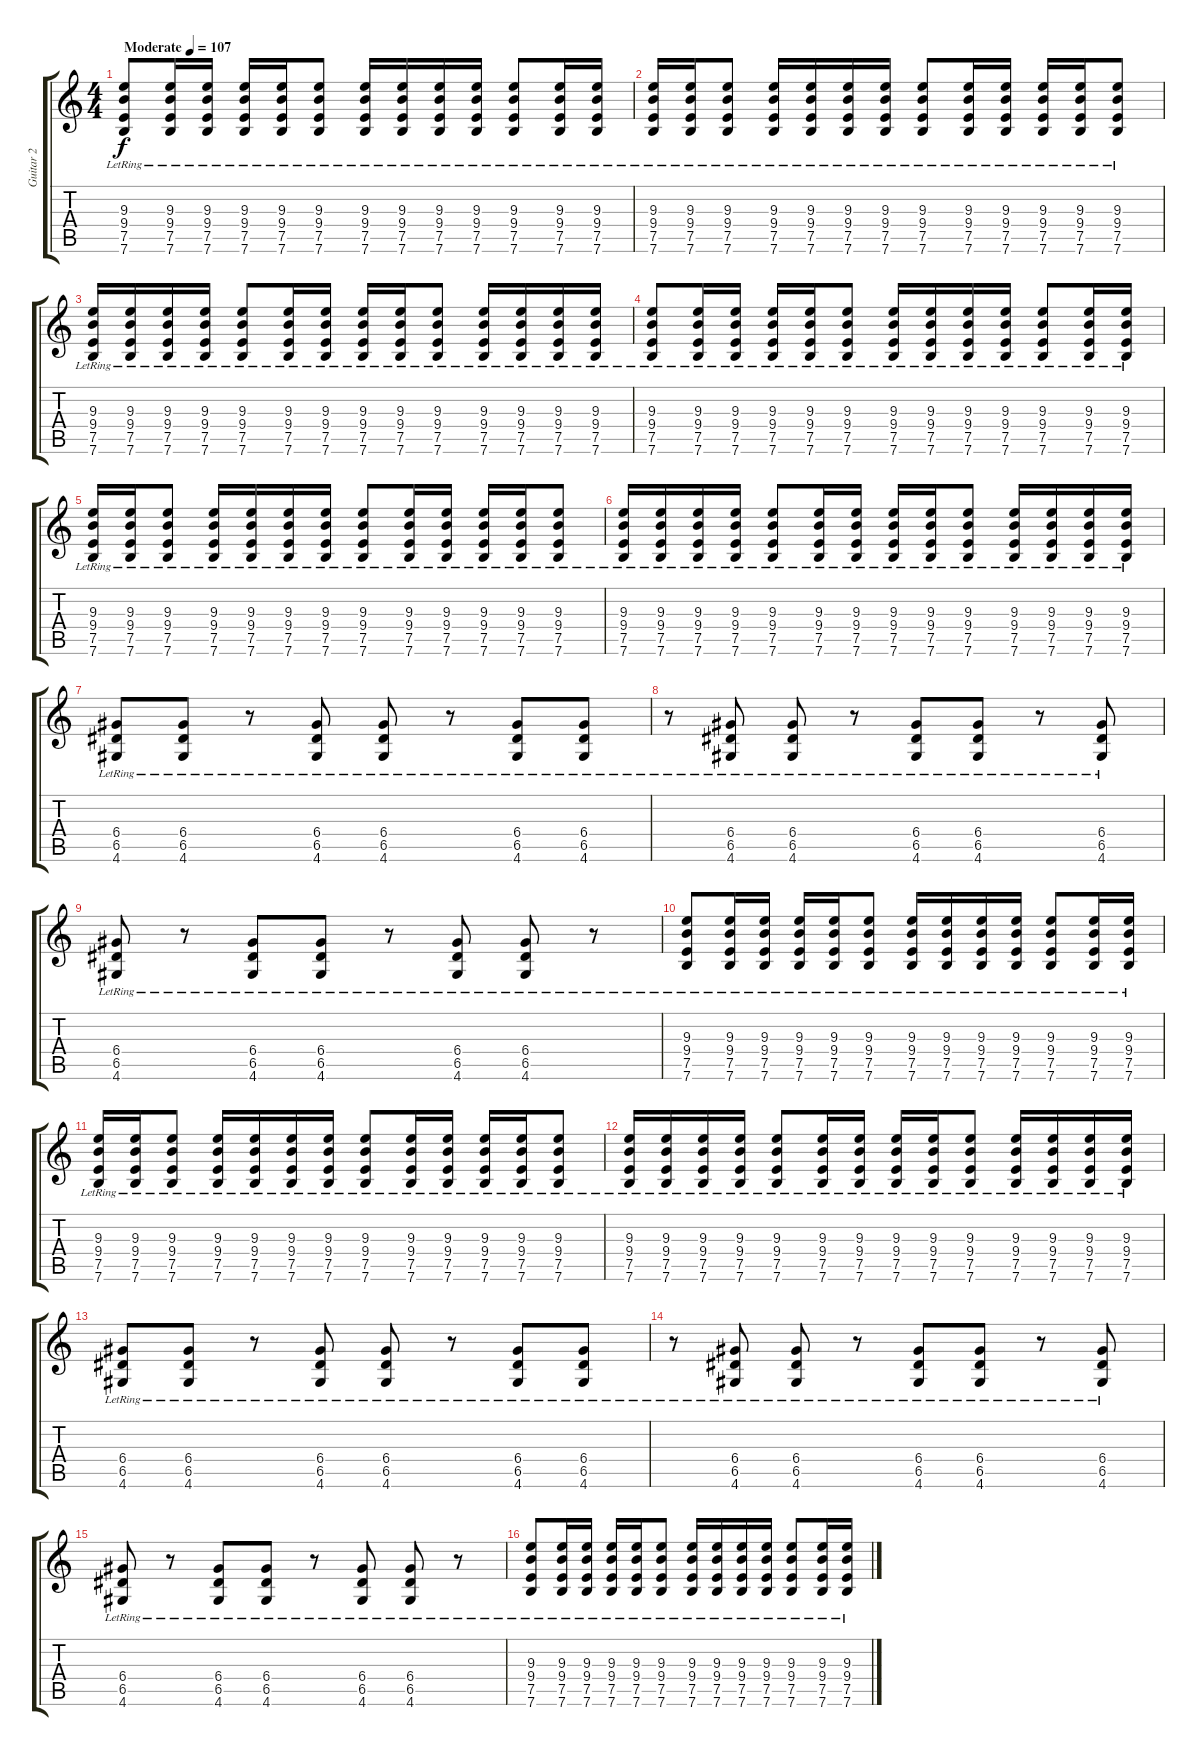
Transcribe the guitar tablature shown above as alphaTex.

\track ("Guitar 2" "Guitar 2") {instrument electricguitarclean}
\staff {score tabs}
\tuning (E4 B3 G3 D3 A2 E2) {hide}
\ts (4 4)
\tempo (107 "Moderate")
\clef g2
\ks c
(9.3{lr} 9.4{lr} 7.5{lr} 7.6{lr}).8{dy f instrument electricguitarclean} (9.3{lr} 9.4{lr} 7.5{lr} 7.6{lr}).16 (9.3{lr} 9.4{lr} 7.5{lr} 7.6{lr}).16 (9.3{lr} 9.4{lr} 7.5{lr} 7.6{lr}).16 (9.3{lr} 9.4{lr} 7.5{lr} 7.6{lr}).16 (9.3{lr} 9.4{lr} 7.5{lr} 7.6{lr}).8 (9.3{lr} 9.4{lr} 7.5{lr} 7.6{lr}).16 (9.3{lr} 9.4{lr} 7.5{lr} 7.6{lr}).16 (9.3{lr} 9.4{lr} 7.5{lr} 7.6{lr}).16 (9.3{lr} 9.4{lr} 7.5{lr} 7.6{lr}).16 (9.3{lr} 9.4{lr} 7.5{lr} 7.6{lr}).8 (9.3{lr} 9.4{lr} 7.5{lr} 7.6{lr}).16 (9.3{lr} 9.4{lr} 7.5{lr} 7.6{lr}).16 |
(9.3{lr} 9.4{lr} 7.5{lr} 7.6{lr}).16 (9.3{lr} 9.4{lr} 7.5{lr} 7.6{lr}).16 (9.3{lr} 9.4{lr} 7.5{lr} 7.6{lr}).8 (9.3{lr} 9.4{lr} 7.5{lr} 7.6{lr}).16 (9.3{lr} 9.4{lr} 7.5{lr} 7.6{lr}).16 (9.3{lr} 9.4{lr} 7.5{lr} 7.6{lr}).16 (9.3{lr} 9.4{lr} 7.5{lr} 7.6{lr}).16 (9.3{lr} 9.4{lr} 7.5{lr} 7.6{lr}).8 (9.3{lr} 9.4{lr} 7.5{lr} 7.6{lr}).16 (9.3{lr} 9.4{lr} 7.5{lr} 7.6{lr}).16 (9.3{lr} 9.4{lr} 7.5{lr} 7.6{lr}).16 (9.3{lr} 9.4{lr} 7.5{lr} 7.6{lr}).16 (9.3{lr} 9.4{lr} 7.5{lr} 7.6{lr}).8 |
(9.3{lr} 9.4{lr} 7.5{lr} 7.6{lr}).16 (9.3{lr} 9.4{lr} 7.5{lr} 7.6{lr}).16 (9.3{lr} 9.4{lr} 7.5{lr} 7.6{lr}).16 (9.3{lr} 9.4{lr} 7.5{lr} 7.6{lr}).16 (9.3{lr} 9.4{lr} 7.5{lr} 7.6{lr}).8 (9.3{lr} 9.4{lr} 7.5{lr} 7.6{lr}).16 (9.3{lr} 9.4{lr} 7.5{lr} 7.6{lr}).16 (9.3{lr} 9.4{lr} 7.5{lr} 7.6{lr}).16 (9.3{lr} 9.4{lr} 7.5{lr} 7.6{lr}).16 (9.3{lr} 9.4{lr} 7.5{lr} 7.6{lr}).8 (9.3{lr} 9.4{lr} 7.5{lr} 7.6{lr}).16 (9.3{lr} 9.4{lr} 7.5{lr} 7.6{lr}).16 (9.3{lr} 9.4{lr} 7.5{lr} 7.6{lr}).16 (9.3{lr} 9.4{lr} 7.5{lr} 7.6{lr}).16 |
(9.3{lr} 9.4{lr} 7.5{lr} 7.6{lr}).8 (9.3{lr} 9.4{lr} 7.5{lr} 7.6{lr}).16 (9.3{lr} 9.4{lr} 7.5{lr} 7.6{lr}).16 (9.3{lr} 9.4{lr} 7.5{lr} 7.6{lr}).16 (9.3{lr} 9.4{lr} 7.5{lr} 7.6{lr}).16 (9.3{lr} 9.4{lr} 7.5{lr} 7.6{lr}).8 (9.3{lr} 9.4{lr} 7.5{lr} 7.6{lr}).16 (9.3{lr} 9.4{lr} 7.5{lr} 7.6{lr}).16 (9.3{lr} 9.4{lr} 7.5{lr} 7.6{lr}).16 (9.3{lr} 9.4{lr} 7.5{lr} 7.6{lr}).16 (9.3{lr} 9.4{lr} 7.5{lr} 7.6{lr}).8 (9.3{lr} 9.4{lr} 7.5{lr} 7.6{lr}).16 (9.3{lr} 9.4{lr} 7.5{lr} 7.6{lr}).16 |
(9.3{lr} 9.4{lr} 7.5{lr} 7.6{lr}).16 (9.3{lr} 9.4{lr} 7.5{lr} 7.6{lr}).16 (9.3{lr} 9.4{lr} 7.5{lr} 7.6{lr}).8 (9.3{lr} 9.4{lr} 7.5{lr} 7.6{lr}).16 (9.3{lr} 9.4{lr} 7.5{lr} 7.6{lr}).16 (9.3{lr} 9.4{lr} 7.5{lr} 7.6{lr}).16 (9.3{lr} 9.4{lr} 7.5{lr} 7.6{lr}).16 (9.3{lr} 9.4{lr} 7.5{lr} 7.6{lr}).8 (9.3{lr} 9.4{lr} 7.5{lr} 7.6{lr}).16 (9.3{lr} 9.4{lr} 7.5{lr} 7.6{lr}).16 (9.3{lr} 9.4{lr} 7.5{lr} 7.6{lr}).16 (9.3{lr} 9.4{lr} 7.5{lr} 7.6{lr}).16 (9.3{lr} 9.4{lr} 7.5{lr} 7.6{lr}).8 |
(9.3{lr} 9.4{lr} 7.5{lr} 7.6{lr}).16 (9.3{lr} 9.4{lr} 7.5{lr} 7.6{lr}).16 (9.3{lr} 9.4{lr} 7.5{lr} 7.6{lr}).16 (9.3{lr} 9.4{lr} 7.5{lr} 7.6{lr}).16 (9.3{lr} 9.4{lr} 7.5{lr} 7.6{lr}).8 (9.3{lr} 9.4{lr} 7.5{lr} 7.6{lr}).16 (9.3{lr} 9.4{lr} 7.5{lr} 7.6{lr}).16 (9.3{lr} 9.4{lr} 7.5{lr} 7.6{lr}).16 (9.3{lr} 9.4{lr} 7.5{lr} 7.6{lr}).16 (9.3{lr} 9.4{lr} 7.5{lr} 7.6{lr}).8 (9.3{lr} 9.4{lr} 7.5{lr} 7.6{lr}).16 (9.3{lr} 9.4{lr} 7.5{lr} 7.6{lr}).16 (9.3{lr} 9.4{lr} 7.5{lr} 7.6{lr}).16 (9.3{lr} 9.4{lr} 7.5{lr} 7.6{lr}).16 |
(6.4{lr} 6.5{lr} 4.6{lr}).8{volume 11 instrument overdrivenguitar} (6.4{lr} 6.5{lr} 4.6{lr}).8 r.8 (6.4{lr} 6.5{lr} 4.6{lr}).8 (6.4{lr} 6.5{lr} 4.6{lr}).8 r.8 (6.4{lr} 6.5{lr} 4.6{lr}).8 (6.4{lr} 6.5{lr} 4.6{lr}).8 |
r.8 (6.4{lr} 6.5{lr} 4.6{lr}).8 (6.4{lr} 6.5{lr} 4.6{lr}).8 r.8 (6.4{lr} 6.5{lr} 4.6{lr}).8 (6.4{lr} 6.5{lr} 4.6{lr}).8 r.8 (6.4{lr} 6.5{lr} 4.6{lr}).8 |
(6.4{lr} 6.5{lr} 4.6{lr}).8 r.8 (6.4{lr} 6.5{lr} 4.6{lr}).8 (6.4{lr} 6.5{lr} 4.6{lr}).8 r.8 (6.4{lr} 6.5{lr} 4.6{lr}).8 (6.4{lr} 6.5{lr} 4.6{lr}).8 r.8 |
(9.3{lr} 9.4{lr} 7.5{lr} 7.6{lr}).8{instrument electricguitarclean} (9.3{lr} 9.4{lr} 7.5{lr} 7.6{lr}).16 (9.3{lr} 9.4{lr} 7.5{lr} 7.6{lr}).16 (9.3{lr} 9.4{lr} 7.5{lr} 7.6{lr}).16 (9.3{lr} 9.4{lr} 7.5{lr} 7.6{lr}).16 (9.3{lr} 9.4{lr} 7.5{lr} 7.6{lr}).8 (9.3{lr} 9.4{lr} 7.5{lr} 7.6{lr}).16 (9.3{lr} 9.4{lr} 7.5{lr} 7.6{lr}).16 (9.3{lr} 9.4{lr} 7.5{lr} 7.6{lr}).16 (9.3{lr} 9.4{lr} 7.5{lr} 7.6{lr}).16 (9.3{lr} 9.4{lr} 7.5{lr} 7.6{lr}).8 (9.3{lr} 9.4{lr} 7.5{lr} 7.6{lr}).16 (9.3{lr} 9.4{lr} 7.5{lr} 7.6{lr}).16 |
(9.3{lr} 9.4{lr} 7.5{lr} 7.6{lr}).16 (9.3{lr} 9.4{lr} 7.5{lr} 7.6{lr}).16 (9.3{lr} 9.4{lr} 7.5{lr} 7.6{lr}).8 (9.3{lr} 9.4{lr} 7.5{lr} 7.6{lr}).16 (9.3{lr} 9.4{lr} 7.5{lr} 7.6{lr}).16 (9.3{lr} 9.4{lr} 7.5{lr} 7.6{lr}).16 (9.3{lr} 9.4{lr} 7.5{lr} 7.6{lr}).16 (9.3{lr} 9.4{lr} 7.5{lr} 7.6{lr}).8 (9.3{lr} 9.4{lr} 7.5{lr} 7.6{lr}).16 (9.3{lr} 9.4{lr} 7.5{lr} 7.6{lr}).16 (9.3{lr} 9.4{lr} 7.5{lr} 7.6{lr}).16 (9.3{lr} 9.4{lr} 7.5{lr} 7.6{lr}).16 (9.3{lr} 9.4{lr} 7.5{lr} 7.6{lr}).8 |
(9.3{lr} 9.4{lr} 7.5{lr} 7.6{lr}).16 (9.3{lr} 9.4{lr} 7.5{lr} 7.6{lr}).16 (9.3{lr} 9.4{lr} 7.5{lr} 7.6{lr}).16 (9.3{lr} 9.4{lr} 7.5{lr} 7.6{lr}).16 (9.3{lr} 9.4{lr} 7.5{lr} 7.6{lr}).8 (9.3{lr} 9.4{lr} 7.5{lr} 7.6{lr}).16 (9.3{lr} 9.4{lr} 7.5{lr} 7.6{lr}).16 (9.3{lr} 9.4{lr} 7.5{lr} 7.6{lr}).16 (9.3{lr} 9.4{lr} 7.5{lr} 7.6{lr}).16 (9.3{lr} 9.4{lr} 7.5{lr} 7.6{lr}).8 (9.3{lr} 9.4{lr} 7.5{lr} 7.6{lr}).16 (9.3{lr} 9.4{lr} 7.5{lr} 7.6{lr}).16 (9.3{lr} 9.4{lr} 7.5{lr} 7.6{lr}).16 (9.3{lr} 9.4{lr} 7.5{lr} 7.6{lr}).16 |
(6.4{lr} 6.5{lr} 4.6{lr}).8{volume 11 instrument overdrivenguitar} (6.4{lr} 6.5{lr} 4.6{lr}).8 r.8 (6.4{lr} 6.5{lr} 4.6{lr}).8 (6.4{lr} 6.5{lr} 4.6{lr}).8 r.8 (6.4{lr} 6.5{lr} 4.6{lr}).8 (6.4{lr} 6.5{lr} 4.6{lr}).8 |
r.8 (6.4{lr} 6.5{lr} 4.6{lr}).8 (6.4{lr} 6.5{lr} 4.6{lr}).8 r.8 (6.4{lr} 6.5{lr} 4.6{lr}).8 (6.4{lr} 6.5{lr} 4.6{lr}).8 r.8 (6.4{lr} 6.5{lr} 4.6{lr}).8 |
(6.4{lr} 6.5{lr} 4.6{lr}).8 r.8 (6.4{lr} 6.5{lr} 4.6{lr}).8 (6.4{lr} 6.5{lr} 4.6{lr}).8 r.8 (6.4{lr} 6.5{lr} 4.6{lr}).8 (6.4{lr} 6.5{lr} 4.6{lr}).8 r.8 |
(9.3{lr} 9.4{lr} 7.5{lr} 7.6{lr}).8{instrument electricguitarclean} (9.3{lr} 9.4{lr} 7.5{lr} 7.6{lr}).16 (9.3{lr} 9.4{lr} 7.5{lr} 7.6{lr}).16 (9.3{lr} 9.4{lr} 7.5{lr} 7.6{lr}).16 (9.3{lr} 9.4{lr} 7.5{lr} 7.6{lr}).16 (9.3{lr} 9.4{lr} 7.5{lr} 7.6{lr}).8 (9.3{lr} 9.4{lr} 7.5{lr} 7.6{lr}).16 (9.3{lr} 9.4{lr} 7.5{lr} 7.6{lr}).16 (9.3{lr} 9.4{lr} 7.5{lr} 7.6{lr}).16 (9.3{lr} 9.4{lr} 7.5{lr} 7.6{lr}).16 (9.3{lr} 9.4{lr} 7.5{lr} 7.6{lr}).8 (9.3{lr} 9.4{lr} 7.5{lr} 7.6{lr}).16 (9.3{lr} 9.4{lr} 7.5{lr} 7.6{lr}).16
